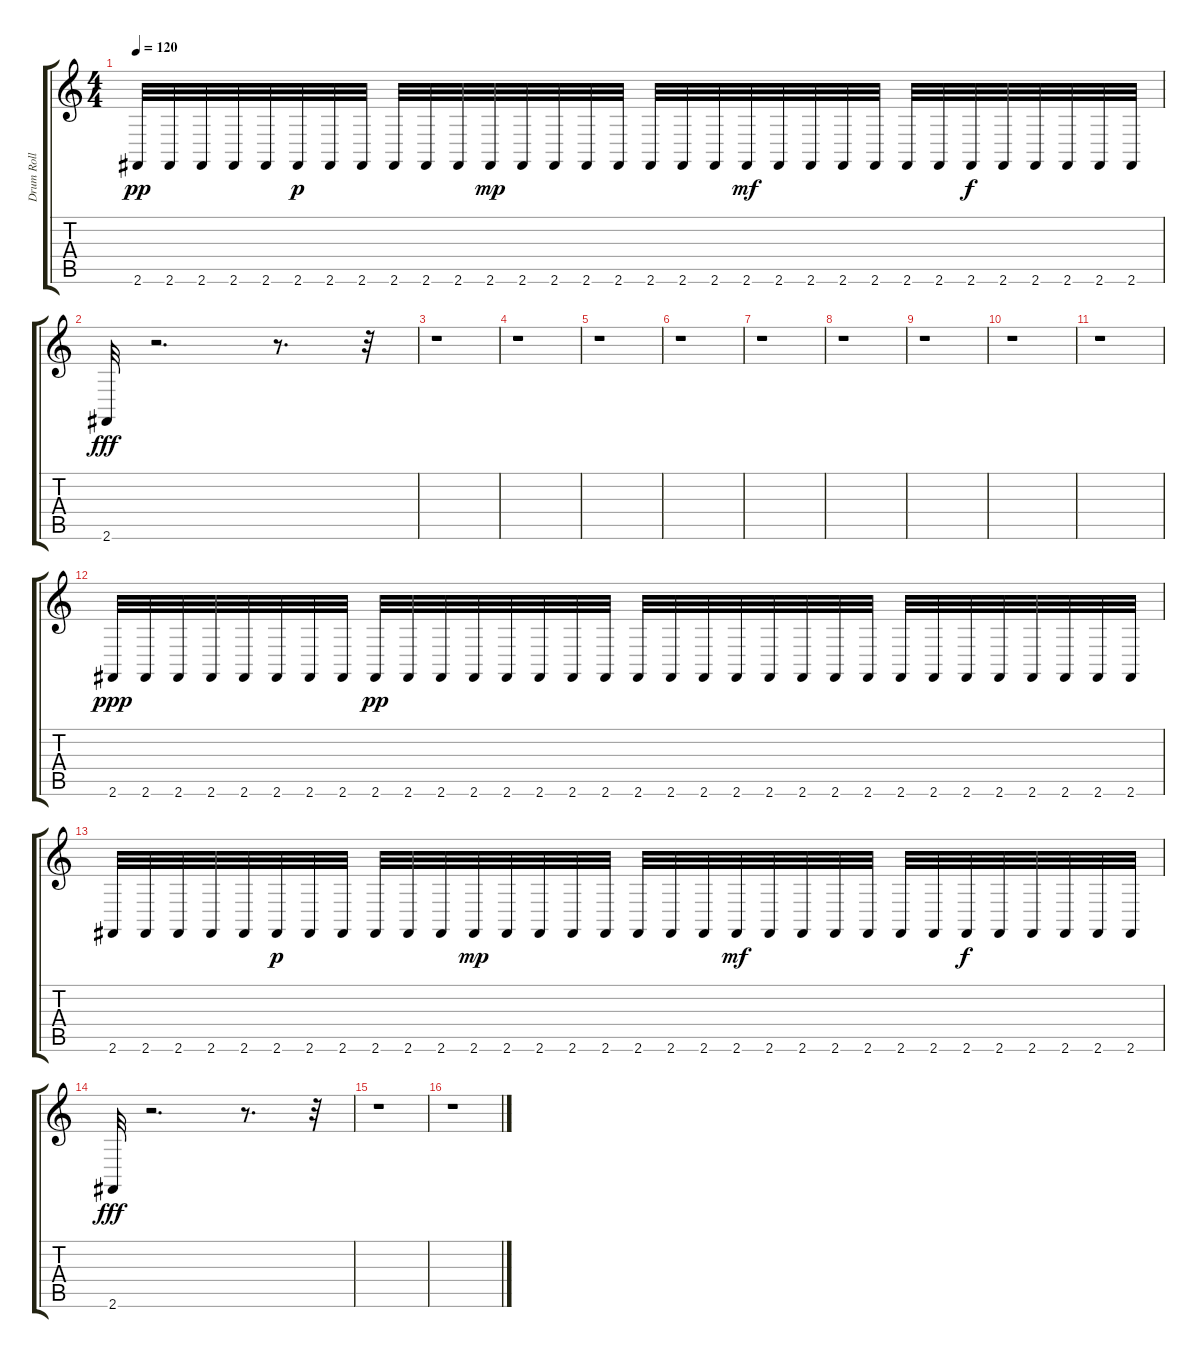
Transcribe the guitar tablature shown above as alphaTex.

\track ("Drum Roll" "Drum Roll") {instrument timpani}
\staff {score tabs}
\tuning (E4 B3 G3 D3 A2 E2) {hide}
\ts (4 4)
\tempo 120
\clef g2
\ks c
2.6.32{dy pp} 2.6.32 2.6.32 2.6.32 2.6.32 2.6.32{dy p} 2.6.32 2.6.32 2.6.32 2.6.32 2.6.32 2.6.32{dy mp} 2.6.32 2.6.32 2.6.32 2.6.32 2.6.32 2.6.32 2.6.32 2.6.32{dy mf} 2.6.32 2.6.32 2.6.32 2.6.32 2.6.32 2.6.32 2.6.32{dy f} 2.6.32 2.6.32 2.6.32 2.6.32 2.6.32 |
2.6.32{dy fff} r.2{d} r.8{d} r.32 |
r.1 |
r.1 |
r.1 |
r.1 |
r.1 |
r.1 |
r.1 |
r.1 |
r.1 |
2.6.32{dy ppp} 2.6.32 2.6.32 2.6.32 2.6.32 2.6.32 2.6.32 2.6.32 2.6.32{dy pp} 2.6.32 2.6.32 2.6.32 2.6.32 2.6.32 2.6.32 2.6.32 2.6.32 2.6.32 2.6.32 2.6.32 2.6.32 2.6.32 2.6.32 2.6.32 2.6.32 2.6.32 2.6.32 2.6.32 2.6.32 2.6.32 2.6.32 2.6.32 |
2.6.32 2.6.32 2.6.32 2.6.32 2.6.32 2.6.32{dy p} 2.6.32 2.6.32 2.6.32 2.6.32 2.6.32 2.6.32{dy mp} 2.6.32 2.6.32 2.6.32 2.6.32 2.6.32 2.6.32 2.6.32 2.6.32{dy mf} 2.6.32 2.6.32 2.6.32 2.6.32 2.6.32 2.6.32 2.6.32{dy f} 2.6.32 2.6.32 2.6.32 2.6.32 2.6.32 |
2.6.32{dy fff} r.2{d} r.8{d} r.32 |
r.1 |
r.1
